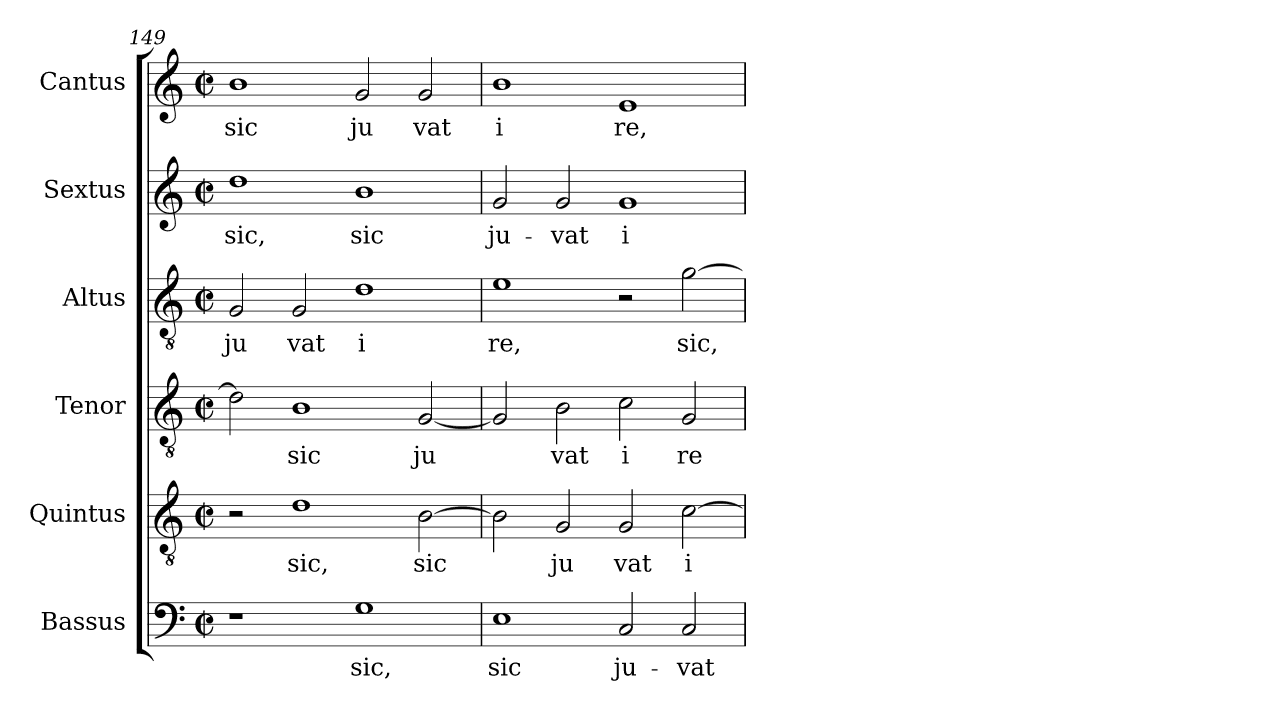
**kern	**text	**kern	**text	**kern	**text	**kern	**text	**kern	**text	**kern	**text
*part6	*part6	*part5	*part5	*part4	*part4	*part3	*part3	*part2	*part2	*part1	*part1
*staff6	*staff6	*staff5	*staff5	*staff4	*staff4	*staff3	*staff3	*staff2	*staff2	*staff1	*staff1
*I"Bassus	*	*I"Quintus	*	*I"Tenor	*	*I"Altus	*	*I"Sextus	*	*I"Cantus	*
*I'Bassus	*	*I'Quintus	*	*I'Tenor	*	*I'Altus	*	*	*	*I'Cantus	*
*clefF4	*	*clefGv2	*	*clefGv2	*	*clefGv2	*	*clefG2	*	*clefG2	*
*k[]	*	*k[]	*	*k[]	*	*k[]	*	*k[]	*	*k[]	*
*C:	*	*C:	*	*C:	*	*C:	*	*C:	*	*C:	*
*M2/2	*	*M2/2	*	*M2/2	*	*M2/2	*	*M2/2	*	*M2/2	*
*met(c|)	*	*met(c|)	*	*met(c|)	*	*met(c|)	*	*met(c|)	*	*met(c|)	*
=149	=149	=149	=149	=149	=149	=149	=149	=149	=149	=149	=149
!	!	!	!	!	!LO:LY:b	!	!LO:LY:b:cj	!	!LO:LY:b:cj	!	!LO:LY:b:cj
1r	.	2r	.	2d\]	.	2G/	ju	1dd	sic,	1b	sic
!	!	!	!LO:LY:b	!	!LO:LY:b	!	!LO:LY:b:cj	!	!	!	!
.	.	1d	sic,	1B	sic	2G/	vat	.	.	.	.
!	!LO:LY:b:cj	!	!	!	!	!	!LO:LY:b:cj	!	!LO:LY:b:cj	!	!LO:LY:b:cj
1G	sic,	.	.	.	.	1d	i	1b	sic	2g/	ju
!	!	!	!LO:LY:b	!	!LO:LY:b	!	!	!	!	!	!LO:LY:b:cj
.	.	[>2B\	sic	[<2G/	ju	.	.	.	.	2g/	vat
=150	=150	=150	=150	=150	=150	=150	=150	=150	=150	=150	=150
!	!LO:LY:b:cj	!	!LO:LY:b	!	!LO:LY:b	!	!LO:LY:b:cj	!	!LO:LY:b:cj	!	!LO:LY:b:cj
1E	sic	2B\]	.	2G/]	.	1e	re,	2g/	ju-	1b	i
!	!	!	!LO:LY:b	!	!LO:LY:b	!	!	!	!LO:LY:b:cj	!	!
.	.	2G/	ju	2B\	vat	.	.	2g/	-vat	.	.
!	!LO:LY:b:cj	!	!LO:LY:b	!	!LO:LY:b	!	!	!	!LO:LY:b:cj	!	!LO:LY:b:cj
2C/	ju-	2G/	vat	2c\	i	2r	.	1g	i-	1e	re,
!	!LO:LY:b:cj	!	!LO:LY:b	!	!LO:LY:b	!	!LO:LY:b:cj	!	!	!	!
2C/	-vat	[>2c\	i	2G/	re	[>2g\	sic,	.	.	.	.
=	=	=	=	=	=	=	=	=	=	=	=
*-	*-	*-	*-	*-	*-	*-	*-	*-	*-	*-	*-
